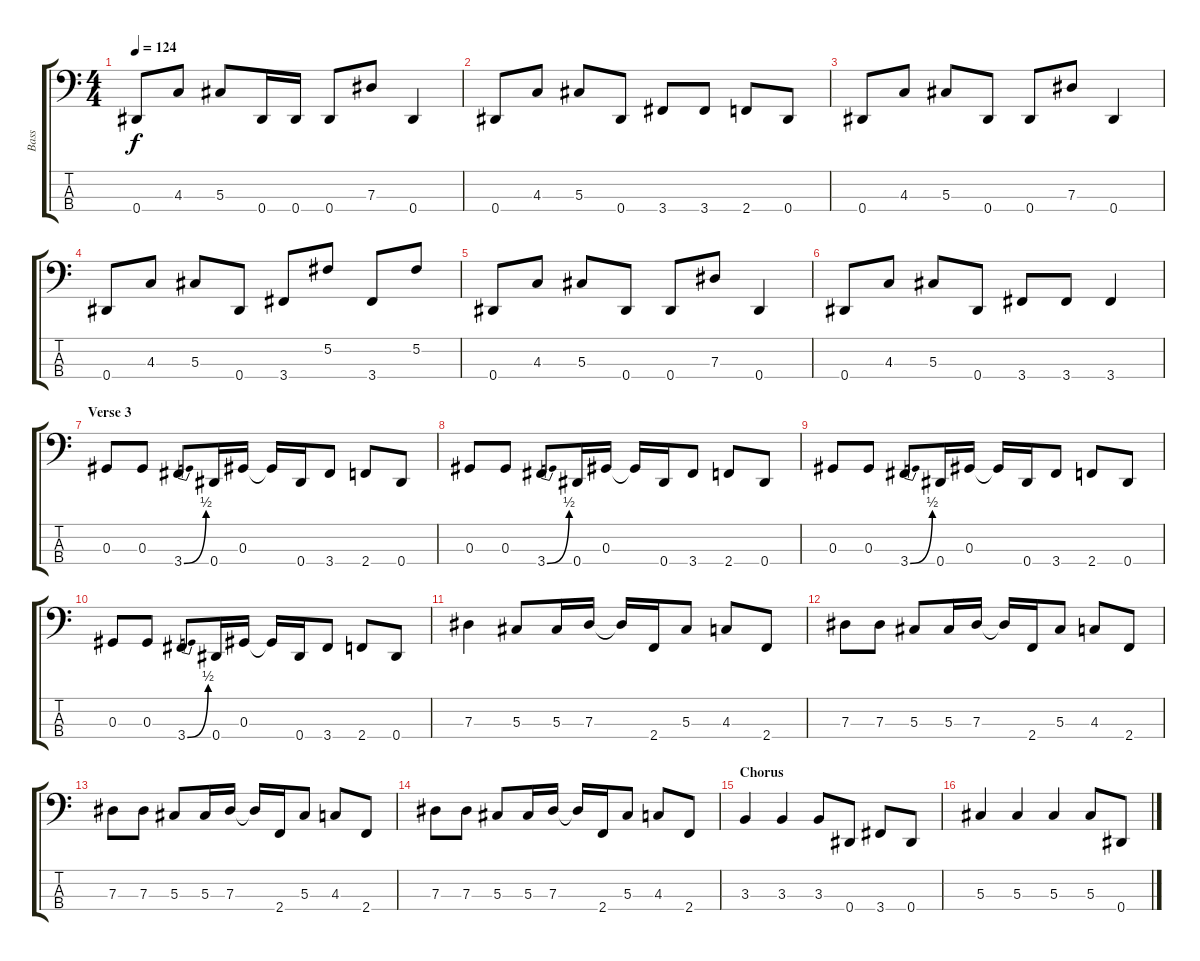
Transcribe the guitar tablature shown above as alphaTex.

\track ("Bass" "Bass") {instrument electricbasspick}
\staff {score tabs}
\tuning (Gb2 Db2 Ab1 Eb1) {hide}
\ts (4 4)
\tempo 124
\clef f4
\ks c
0.4.8{dy f} 4.3.8 5.3.8 0.4.16 0.4.16 0.4.8 7.3.8 0.4.4 |
0.4.8 4.3.8 5.3.8 0.4.8 3.4.8 3.4.8 2.4.8 0.4.8 |
0.4.8 4.3.8 5.3.8 0.4.8 0.4.8 7.3.8 0.4.4 |
0.4.8 4.3.8 5.3.8 0.4.8 3.4.8 5.2.8 3.4.8 5.2.8 |
0.4.8 4.3.8 5.3.8 0.4.8 0.4.8 7.3.8 0.4.4 |
0.4.8 4.3.8 5.3.8 0.4.8 3.4.8 3.4.8 3.4.4 |
\section ("" "Verse 3")
0.3.8 0.3.8 3.4{be (bend 0 0 60 2)}.8 0.4.16 0.3.16 0.3{t}.16 0.4.16 3.4.8 2.4.8 0.4.8 |
0.3.8 0.3.8 3.4{be (bend 0 0 60 2)}.8 0.4.16 0.3.16 0.3{t}.16 0.4.16 3.4.8 2.4.8 0.4.8 |
0.3.8 0.3.8 3.4{be (bend 0 0 60 2)}.8 0.4.16 0.3.16 0.3{t}.16 0.4.16 3.4.8 2.4.8 0.4.8 |
0.3.8 0.3.8 3.4{be (bend 0 0 60 2)}.8 0.4.16 0.3.16 0.3{t}.16 0.4.16 3.4.8 2.4.8 0.4.8 |
7.3.4 5.3.8 5.3.16 7.3.16 7.3{t}.16 2.4.16 5.3.8 4.3.8 2.4.8 |
7.3.8 7.3.8 5.3.8 5.3.16 7.3.16 7.3{t}.16 2.4.16 5.3.8 4.3.8 2.4.8 |
7.3.8 7.3.8 5.3.8 5.3.16 7.3.16 7.3{t}.16 2.4.16 5.3.8 4.3.8 2.4.8 |
7.3.8 7.3.8 5.3.8 5.3.16 7.3.16 7.3{t}.16 2.4.16 5.3.8 4.3.8 2.4.8 |
\section ("" "Chorus")
3.3.4 3.3.4 3.3.8 0.4.8 3.4.8 0.4.8 |
5.3.4 5.3.4 5.3.4 5.3.8 0.4.8
